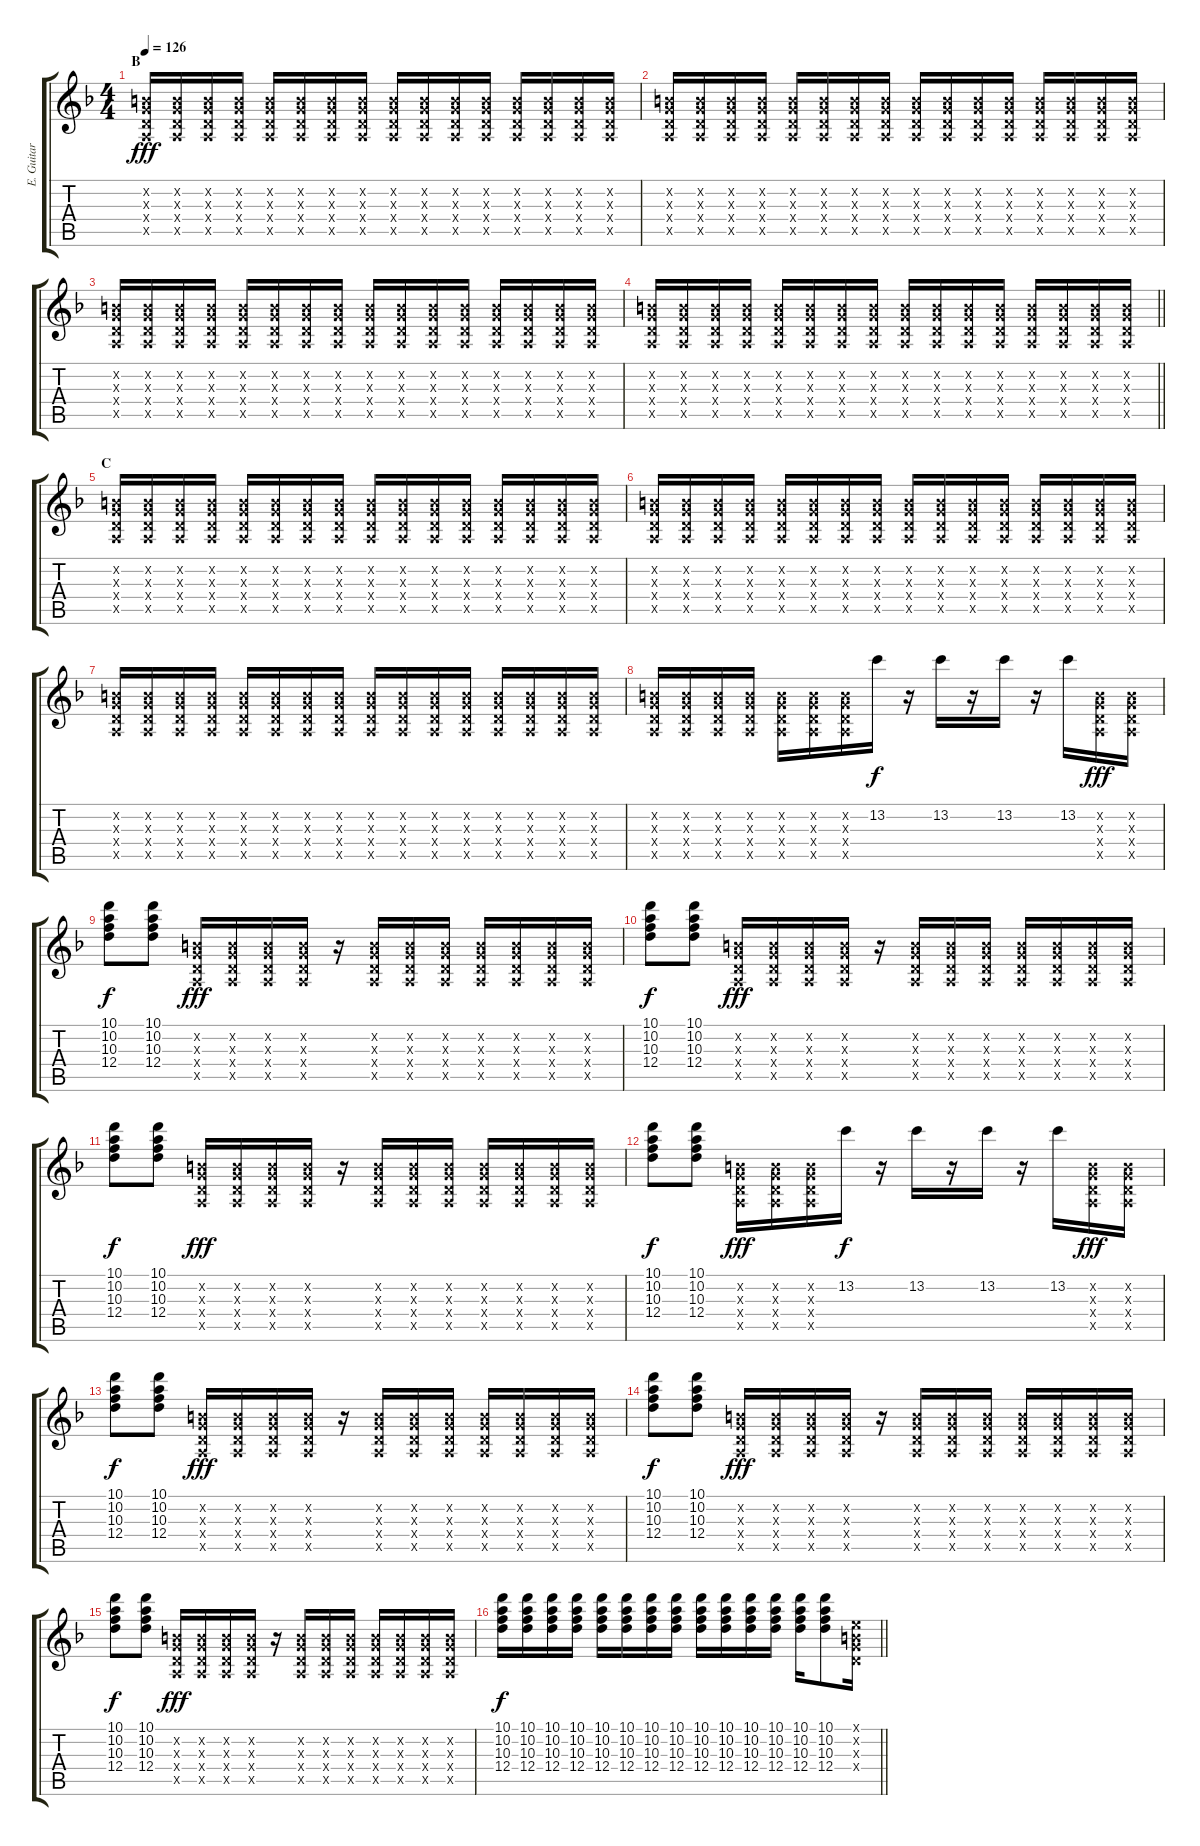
\track ("E. Guitar I" "E. Guitar ") {instrument electricguitarjazz}
\staff {score tabs}
\tuning (E4 B3 G3 D3 A2 E2) {hide}
\ts (4 4)
\section ("" "B")
\tempo 126
\clef g2
\ks f
(0.2{x} 0.3{x} 0.4{x} 0.5{x}).16{dy fff instrument overdrivenguitar} (0.2{x} 0.3{x} 0.4{x} 0.5{x}).16 (0.2{x} 0.3{x} 0.4{x} 0.5{x}).16 (0.2{x} 0.3{x} 0.4{x} 0.5{x}).16 (0.2{x} 0.3{x} 0.4{x} 0.5{x}).16 (0.2{x} 0.3{x} 0.4{x} 0.5{x}).16 (0.2{x} 0.3{x} 0.4{x} 0.5{x}).16 (0.2{x} 0.3{x} 0.4{x} 0.5{x}).16 (0.2{x} 0.3{x} 0.4{x} 0.5{x}).16 (0.2{x} 0.3{x} 0.4{x} 0.5{x}).16 (0.2{x} 0.3{x} 0.4{x} 0.5{x}).16 (0.2{x} 0.3{x} 0.4{x} 0.5{x}).16 (0.2{x} 0.3{x} 0.4{x} 0.5{x}).16 (0.2{x} 0.3{x} 0.4{x} 0.5{x}).16 (0.2{x} 0.3{x} 0.4{x} 0.5{x}).16 (0.2{x} 0.3{x} 0.4{x} 0.5{x}).16 |
(0.2{x} 0.3{x} 0.4{x} 0.5{x}).16 (0.2{x} 0.3{x} 0.4{x} 0.5{x}).16 (0.2{x} 0.3{x} 0.4{x} 0.5{x}).16 (0.2{x} 0.3{x} 0.4{x} 0.5{x}).16 (0.2{x} 0.3{x} 0.4{x} 0.5{x}).16 (0.2{x} 0.3{x} 0.4{x} 0.5{x}).16 (0.2{x} 0.3{x} 0.4{x} 0.5{x}).16 (0.2{x} 0.3{x} 0.4{x} 0.5{x}).16 (0.2{x} 0.3{x} 0.4{x} 0.5{x}).16 (0.2{x} 0.3{x} 0.4{x} 0.5{x}).16 (0.2{x} 0.3{x} 0.4{x} 0.5{x}).16 (0.2{x} 0.3{x} 0.4{x} 0.5{x}).16 (0.2{x} 0.3{x} 0.4{x} 0.5{x}).16 (0.2{x} 0.3{x} 0.4{x} 0.5{x}).16 (0.2{x} 0.3{x} 0.4{x} 0.5{x}).16 (0.2{x} 0.3{x} 0.4{x} 0.5{x}).16 |
(0.2{x} 0.3{x} 0.4{x} 0.5{x}).16 (0.2{x} 0.3{x} 0.4{x} 0.5{x}).16 (0.2{x} 0.3{x} 0.4{x} 0.5{x}).16 (0.2{x} 0.3{x} 0.4{x} 0.5{x}).16 (0.2{x} 0.3{x} 0.4{x} 0.5{x}).16 (0.2{x} 0.3{x} 0.4{x} 0.5{x}).16 (0.2{x} 0.3{x} 0.4{x} 0.5{x}).16 (0.2{x} 0.3{x} 0.4{x} 0.5{x}).16 (0.2{x} 0.3{x} 0.4{x} 0.5{x}).16 (0.2{x} 0.3{x} 0.4{x} 0.5{x}).16 (0.2{x} 0.3{x} 0.4{x} 0.5{x}).16 (0.2{x} 0.3{x} 0.4{x} 0.5{x}).16 (0.2{x} 0.3{x} 0.4{x} 0.5{x}).16 (0.2{x} 0.3{x} 0.4{x} 0.5{x}).16 (0.2{x} 0.3{x} 0.4{x} 0.5{x}).16 (0.2{x} 0.3{x} 0.4{x} 0.5{x}).16 |
\barLineRight lightlight
(0.2{x} 0.3{x} 0.4{x} 0.5{x}).16 (0.2{x} 0.3{x} 0.4{x} 0.5{x}).16 (0.2{x} 0.3{x} 0.4{x} 0.5{x}).16 (0.2{x} 0.3{x} 0.4{x} 0.5{x}).16 (0.2{x} 0.3{x} 0.4{x} 0.5{x}).16 (0.2{x} 0.3{x} 0.4{x} 0.5{x}).16 (0.2{x} 0.3{x} 0.4{x} 0.5{x}).16 (0.2{x} 0.3{x} 0.4{x} 0.5{x}).16 (0.2{x} 0.3{x} 0.4{x} 0.5{x}).16 (0.2{x} 0.3{x} 0.4{x} 0.5{x}).16 (0.2{x} 0.3{x} 0.4{x} 0.5{x}).16 (0.2{x} 0.3{x} 0.4{x} 0.5{x}).16 (0.2{x} 0.3{x} 0.4{x} 0.5{x}).16 (0.2{x} 0.3{x} 0.4{x} 0.5{x}).16 (0.2{x} 0.3{x} 0.4{x} 0.5{x}).16 (0.2{x} 0.3{x} 0.4{x} 0.5{x}).16 |
\section ("" "C")
(0.2{x} 0.3{x} 0.4{x} 0.5{x}).16 (0.2{x} 0.3{x} 0.4{x} 0.5{x}).16 (0.2{x} 0.3{x} 0.4{x} 0.5{x}).16 (0.2{x} 0.3{x} 0.4{x} 0.5{x}).16 (0.2{x} 0.3{x} 0.4{x} 0.5{x}).16 (0.2{x} 0.3{x} 0.4{x} 0.5{x}).16 (0.2{x} 0.3{x} 0.4{x} 0.5{x}).16 (0.2{x} 0.3{x} 0.4{x} 0.5{x}).16 (0.2{x} 0.3{x} 0.4{x} 0.5{x}).16 (0.2{x} 0.3{x} 0.4{x} 0.5{x}).16 (0.2{x} 0.3{x} 0.4{x} 0.5{x}).16 (0.2{x} 0.3{x} 0.4{x} 0.5{x}).16 (0.2{x} 0.3{x} 0.4{x} 0.5{x}).16 (0.2{x} 0.3{x} 0.4{x} 0.5{x}).16 (0.2{x} 0.3{x} 0.4{x} 0.5{x}).16 (0.2{x} 0.3{x} 0.4{x} 0.5{x}).16 |
(0.2{x} 0.3{x} 0.4{x} 0.5{x}).16 (0.2{x} 0.3{x} 0.4{x} 0.5{x}).16 (0.2{x} 0.3{x} 0.4{x} 0.5{x}).16 (0.2{x} 0.3{x} 0.4{x} 0.5{x}).16 (0.2{x} 0.3{x} 0.4{x} 0.5{x}).16 (0.2{x} 0.3{x} 0.4{x} 0.5{x}).16 (0.2{x} 0.3{x} 0.4{x} 0.5{x}).16 (0.2{x} 0.3{x} 0.4{x} 0.5{x}).16 (0.2{x} 0.3{x} 0.4{x} 0.5{x}).16 (0.2{x} 0.3{x} 0.4{x} 0.5{x}).16 (0.2{x} 0.3{x} 0.4{x} 0.5{x}).16 (0.2{x} 0.3{x} 0.4{x} 0.5{x}).16 (0.2{x} 0.3{x} 0.4{x} 0.5{x}).16 (0.2{x} 0.3{x} 0.4{x} 0.5{x}).16 (0.2{x} 0.3{x} 0.4{x} 0.5{x}).16 (0.2{x} 0.3{x} 0.4{x} 0.5{x}).16 |
(0.2{x} 0.3{x} 0.4{x} 0.5{x}).16 (0.2{x} 0.3{x} 0.4{x} 0.5{x}).16 (0.2{x} 0.3{x} 0.4{x} 0.5{x}).16 (0.2{x} 0.3{x} 0.4{x} 0.5{x}).16 (0.2{x} 0.3{x} 0.4{x} 0.5{x}).16 (0.2{x} 0.3{x} 0.4{x} 0.5{x}).16 (0.2{x} 0.3{x} 0.4{x} 0.5{x}).16 (0.2{x} 0.3{x} 0.4{x} 0.5{x}).16 (0.2{x} 0.3{x} 0.4{x} 0.5{x}).16 (0.2{x} 0.3{x} 0.4{x} 0.5{x}).16 (0.2{x} 0.3{x} 0.4{x} 0.5{x}).16 (0.2{x} 0.3{x} 0.4{x} 0.5{x}).16 (0.2{x} 0.3{x} 0.4{x} 0.5{x}).16 (0.2{x} 0.3{x} 0.4{x} 0.5{x}).16 (0.2{x} 0.3{x} 0.4{x} 0.5{x}).16 (0.2{x} 0.3{x} 0.4{x} 0.5{x}).16 |
(0.2{x} 0.3{x} 0.4{x} 0.5{x}).16 (0.2{x} 0.3{x} 0.4{x} 0.5{x}).16 (0.2{x} 0.3{x} 0.4{x} 0.5{x}).16 (0.2{x} 0.3{x} 0.4{x} 0.5{x}).16 (0.2{x} 0.3{x} 0.4{x} 0.5{x}).16 (0.2{x} 0.3{x} 0.4{x} 0.5{x}).16 (0.2{x} 0.3{x} 0.4{x} 0.5{x}).16 13.2.16{dy f} r.16 13.2.16 r.16 13.2.16 r.16 13.2.16 (0.2{x} 0.3{x} 0.4{x} 0.5{x}).16{dy fff} (0.2{x} 0.3{x} 0.4{x} 0.5{x}).16 |
(10.1 10.2 10.3 12.4).8{dy f} (10.1 10.2 10.3 12.4).8 (0.2{x} 0.3{x} 0.4{x} 0.5{x}).16{dy fff} (0.2{x} 0.3{x} 0.4{x} 0.5{x}).16 (0.2{x} 0.3{x} 0.4{x} 0.5{x}).16 (0.2{x} 0.3{x} 0.4{x} 0.5{x}).16 r.16 (0.2{x} 0.3{x} 0.4{x} 0.5{x}).16 (0.2{x} 0.3{x} 0.4{x} 0.5{x}).16 (0.2{x} 0.3{x} 0.4{x} 0.5{x}).16 (0.2{x} 0.3{x} 0.4{x} 0.5{x}).16 (0.2{x} 0.3{x} 0.4{x} 0.5{x}).16 (0.2{x} 0.3{x} 0.4{x} 0.5{x}).16 (0.2{x} 0.3{x} 0.4{x} 0.5{x}).16 |
(10.1 10.2 10.3 12.4).8{dy f} (10.1 10.2 10.3 12.4).8 (0.2{x} 0.3{x} 0.4{x} 0.5{x}).16{dy fff} (0.2{x} 0.3{x} 0.4{x} 0.5{x}).16 (0.2{x} 0.3{x} 0.4{x} 0.5{x}).16 (0.2{x} 0.3{x} 0.4{x} 0.5{x}).16 r.16 (0.2{x} 0.3{x} 0.4{x} 0.5{x}).16 (0.2{x} 0.3{x} 0.4{x} 0.5{x}).16 (0.2{x} 0.3{x} 0.4{x} 0.5{x}).16 (0.2{x} 0.3{x} 0.4{x} 0.5{x}).16 (0.2{x} 0.3{x} 0.4{x} 0.5{x}).16 (0.2{x} 0.3{x} 0.4{x} 0.5{x}).16 (0.2{x} 0.3{x} 0.4{x} 0.5{x}).16 |
(10.1 10.2 10.3 12.4).8{dy f} (10.1 10.2 10.3 12.4).8 (0.2{x} 0.3{x} 0.4{x} 0.5{x}).16{dy fff} (0.2{x} 0.3{x} 0.4{x} 0.5{x}).16 (0.2{x} 0.3{x} 0.4{x} 0.5{x}).16 (0.2{x} 0.3{x} 0.4{x} 0.5{x}).16 r.16 (0.2{x} 0.3{x} 0.4{x} 0.5{x}).16 (0.2{x} 0.3{x} 0.4{x} 0.5{x}).16 (0.2{x} 0.3{x} 0.4{x} 0.5{x}).16 (0.2{x} 0.3{x} 0.4{x} 0.5{x}).16 (0.2{x} 0.3{x} 0.4{x} 0.5{x}).16 (0.2{x} 0.3{x} 0.4{x} 0.5{x}).16 (0.2{x} 0.3{x} 0.4{x} 0.5{x}).16 |
(10.1 10.2 10.3 12.4).8{dy f} (10.1 10.2 10.3 12.4).8 (0.2{x} 0.3{x} 0.4{x} 0.5{x}).16{dy fff} (0.2{x} 0.3{x} 0.4{x} 0.5{x}).16 (0.2{x} 0.3{x} 0.4{x} 0.5{x}).16 13.2.16{dy f} r.16 13.2.16 r.16 13.2.16 r.16 13.2.16 (0.2{x} 0.3{x} 0.4{x} 0.5{x}).16{dy fff} (0.2{x} 0.3{x} 0.4{x} 0.5{x}).16 |
(10.1 10.2 10.3 12.4).8{dy f} (10.1 10.2 10.3 12.4).8 (0.2{x} 0.3{x} 0.4{x} 0.5{x}).16{dy fff} (0.2{x} 0.3{x} 0.4{x} 0.5{x}).16 (0.2{x} 0.3{x} 0.4{x} 0.5{x}).16 (0.2{x} 0.3{x} 0.4{x} 0.5{x}).16 r.16 (0.2{x} 0.3{x} 0.4{x} 0.5{x}).16 (0.2{x} 0.3{x} 0.4{x} 0.5{x}).16 (0.2{x} 0.3{x} 0.4{x} 0.5{x}).16 (0.2{x} 0.3{x} 0.4{x} 0.5{x}).16 (0.2{x} 0.3{x} 0.4{x} 0.5{x}).16 (0.2{x} 0.3{x} 0.4{x} 0.5{x}).16 (0.2{x} 0.3{x} 0.4{x} 0.5{x}).16 |
(10.1 10.2 10.3 12.4).8{dy f} (10.1 10.2 10.3 12.4).8 (0.2{x} 0.3{x} 0.4{x} 0.5{x}).16{dy fff} (0.2{x} 0.3{x} 0.4{x} 0.5{x}).16 (0.2{x} 0.3{x} 0.4{x} 0.5{x}).16 (0.2{x} 0.3{x} 0.4{x} 0.5{x}).16 r.16 (0.2{x} 0.3{x} 0.4{x} 0.5{x}).16 (0.2{x} 0.3{x} 0.4{x} 0.5{x}).16 (0.2{x} 0.3{x} 0.4{x} 0.5{x}).16 (0.2{x} 0.3{x} 0.4{x} 0.5{x}).16 (0.2{x} 0.3{x} 0.4{x} 0.5{x}).16 (0.2{x} 0.3{x} 0.4{x} 0.5{x}).16 (0.2{x} 0.3{x} 0.4{x} 0.5{x}).16 |
(10.1 10.2 10.3 12.4).8{dy f} (10.1 10.2 10.3 12.4).8 (0.2{x} 0.3{x} 0.4{x} 0.5{x}).16{dy fff} (0.2{x} 0.3{x} 0.4{x} 0.5{x}).16 (0.2{x} 0.3{x} 0.4{x} 0.5{x}).16 (0.2{x} 0.3{x} 0.4{x} 0.5{x}).16 r.16 (0.2{x} 0.3{x} 0.4{x} 0.5{x}).16 (0.2{x} 0.3{x} 0.4{x} 0.5{x}).16 (0.2{x} 0.3{x} 0.4{x} 0.5{x}).16 (0.2{x} 0.3{x} 0.4{x} 0.5{x}).16 (0.2{x} 0.3{x} 0.4{x} 0.5{x}).16 (0.2{x} 0.3{x} 0.4{x} 0.5{x}).16 (0.2{x} 0.3{x} 0.4{x} 0.5{x}).16 |
\barLineRight lightlight
(10.1 10.2 10.3 12.4).16{dy f} (10.1 10.2 10.3 12.4).16 (10.1 10.2 10.3 12.4).16 (10.1 10.2 10.3 12.4).16 (10.1 10.2 10.3 12.4).16 (10.1 10.2 10.3 12.4).16 (10.1 10.2 10.3 12.4).16 (10.1 10.2 10.3 12.4).16 (10.1 10.2 10.3 12.4).16 (10.1 10.2 10.3 12.4).16 (10.1 10.2 10.3 12.4).16 (10.1 10.2 10.3 12.4).16 (10.1 10.2 10.3 12.4).16 (10.1 10.2 10.3 12.4).8 (0.1{x} 0.2{x} 0.3{x} 0.4{x}).16
